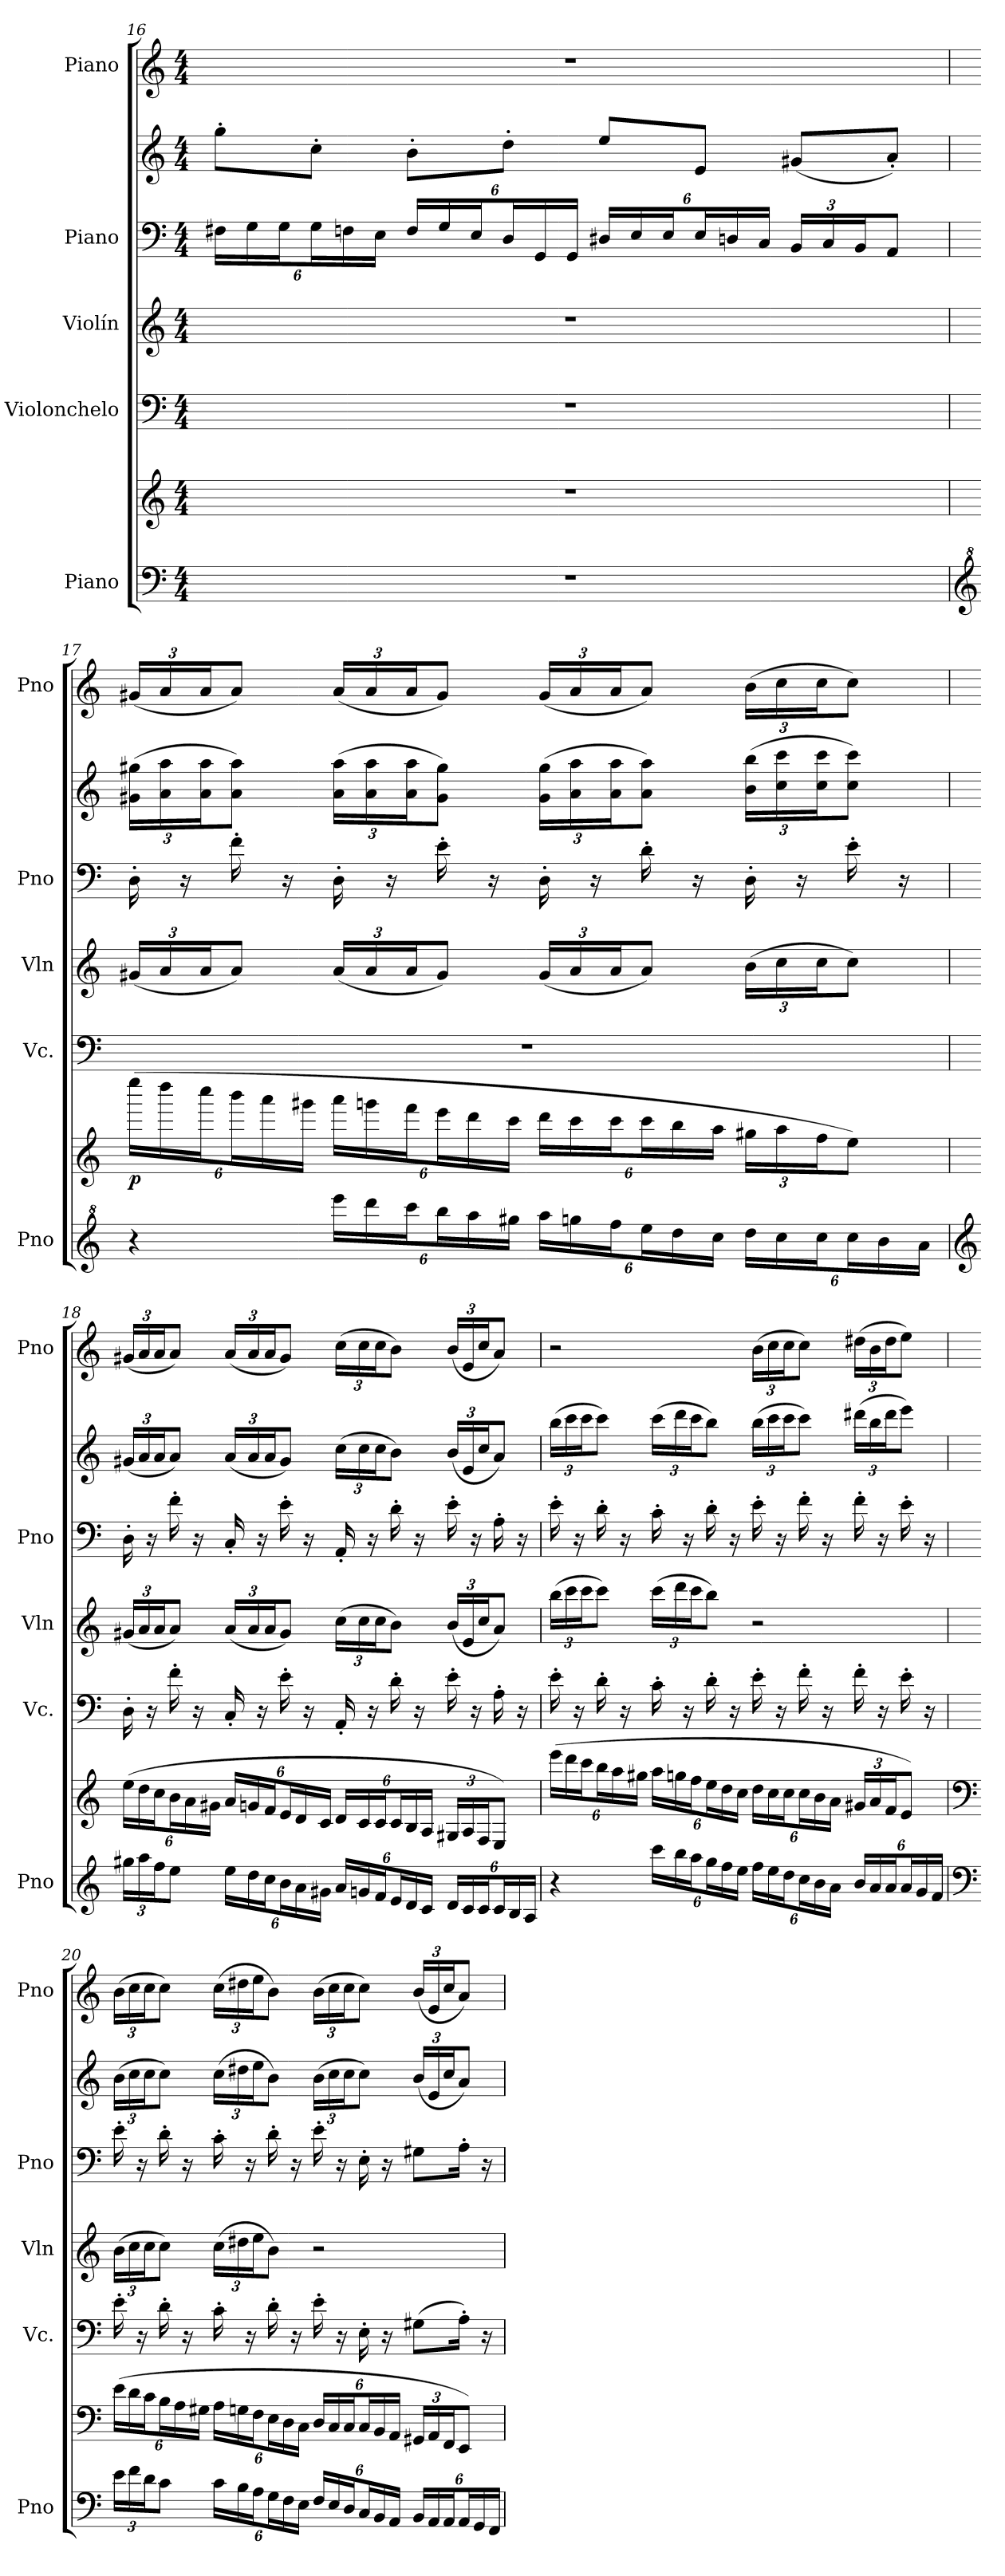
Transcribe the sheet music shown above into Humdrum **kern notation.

**kern	**kern	**dynam	**kern	**kern	**kern	**kern	**kern
*part5	*part5	*part5	*part4	*part3	*part2	*part2	*part1
*staff7	*staff6	*staff6/7	*staff5	*staff4	*staff3	*staff2	*staff1
*I"Piano	*	*	*I"Violonchelo	*I"Violín	*I"Piano	*	*I"Piano
*I'Pno	*	*	*I'Vc.	*I'Vln	*I'Pno	*	*I'Pno
*clefF4	*clefG2	*	*clefF4	*clefG2	*clefF4	*clefG2	*clefG2
*k[]	*k[]	*	*k[]	*k[]	*k[]	*k[]	*k[]
*M4/4	*M4/4	*	*M4/4	*M4/4	*M4/4	*M4/4	*M4/4
*	*	*	*	*	*Xbrackettup	*	*
=16	=16	=16	=16	=16	=16	=16	=16
1r	1r	.	1r	1r	24F#X\LL	8gg'\L	1r
.	.	.	.	.	24G\	.	.
.	.	.	.	.	24G\J	.	.
.	.	.	.	.	24G\L	8cc'\J	.
.	.	.	.	.	24Fn\	.	.
.	.	.	.	.	24E\JJ	.	.
.	.	.	.	.	24F/LL	8b'\L	.
.	.	.	.	.	24G/	.	.
.	.	.	.	.	24E/J	.	.
.	.	.	.	.	24D/L	8dd'\J	.
.	.	.	.	.	24GG/	.	.
.	.	.	.	.	24GG/JJ	.	.
.	.	.	.	.	24D#X/LL	8ee/L	.
.	.	.	.	.	24E/	.	.
.	.	.	.	.	24E/J	.	.
.	.	.	.	.	24E/L	8e/J	.
.	.	.	.	.	24Dn/	.	.
.	.	.	.	.	24C/JJ	.	.
.	.	.	.	.	24BB/LL	(<8g#X/L	.
.	.	.	.	.	24C/	.	.
.	.	.	.	.	24BB/J	.	.
.	.	.	.	.	8AA/J	8a'/J)	.
=17	=17	=17	=17	=17	=17	=17	=17
*clefG^2	*	*	*	*	*	*	*
*	*Xbrackettup	*	*	*Xbrackettup	*	*Xbrackettup	*Xbrackettup
!	!	!LO:DY:b	!	!	!	!	!
4r	(>24eeee\LL	p	1r	(<24g#X/LL	16D'\	(>24g#X\ 24gg#X\LL	(<24g#X/LL
.	24dddd\	.	.	24a/	.	24a\ 24aa\	24a/
.	.	.	.	.	16r	.	.
.	24cccc\J	.	.	24a/J	.	24a\ 24aa\J	24a/J
.	24bbb\L	.	.	8a/J)	16f'\	8a\ 8aa\J)	8a/J)
.	24aaa\	.	.	.	.	.	.
.	.	.	.	.	16r	.	.
.	24ggg#X\JJ	.	.	.	.	.	.
*Xbrackettup	*	*	*	*	*	*	*
24eeee\LL	24aaa\LL	.	.	(<24a/LL	16D'\	(>24a\ 24aa\LL	(<24a/LL
24dddd\	24gggn\	.	.	24a/	.	24a\ 24aa\	24a/
.	.	.	.	.	16r	.	.
24cccc\J	24fff\J	.	.	24a/J	.	24a\ 24aa\J	24a/J
24bbb\L	24eee\L	.	.	8g#/J)	16e'\	8g#\ 8gg#\J)	8g#/J)
24aaa\	24ddd\	.	.	.	.	.	.
.	.	.	.	.	16r	.	.
24ggg#X\JJ	24ccc\JJ	.	.	.	.	.	.
24aaa\LL	24ddd\LL	.	.	(<24g#/LL	16D'\	(>24g#\ 24gg#\LL	(<24g#/LL
24gggn\	24ccc\	.	.	24a/	.	24a\ 24aa\	24a/
.	.	.	.	.	16r	.	.
24fff\J	24ccc\J	.	.	24a/J	.	24a\ 24aa\J	24a/J
24eee\L	24ccc\L	.	.	8a/J)	16d'\	8a\ 8aa\J)	8a/J)
24ddd\	24bb\	.	.	.	.	.	.
.	.	.	.	.	16r	.	.
24ccc\JJ	24aa\JJ	.	.	.	.	.	.
24ddd\LL	24gg#X\LL	.	.	(>24b\LL	16D'\	(>24b\ 24bb\LL	(>24b\LL
24ccc\	24aa\	.	.	24cc\	.	24cc\ 24ccc\	24cc\
.	.	.	.	.	16r	.	.
24ccc\J	24ff\J	.	.	24cc\J	.	24cc\ 24ccc\J	24cc\J
24ccc\L	8ee\J)	.	.	8cc\J)	16e'\	8cc\ 8ccc\J)	8cc\J)
24bb\	.	.	.	.	.	.	.
.	.	.	.	.	16r	.	.
24aa\JJ	.	.	.	.	.	.	.
!!LO:LB:g=z
=18	=18	=18	=18	=18	=18	=18	=18
*clefG2	*	*	*	*	*	*	*
24gg#X\LL	(>24ee\LL	.	16D'\	(<24g#X/LL	16D'\	(<24g#X/LL	(<24g#X/LL
24aa\	24dd\	.	.	24a/	.	24a/	24a/
.	.	.	16r	.	16r	.	.
24ff\J	24cc\J	.	.	24a/J	.	24a/J	24a/J
8ee\J	24b\L	.	16f'\	8a/J)	16f'\	8a/J)	8a/J)
.	24a\	.	.	.	.	.	.
.	.	.	16r	.	16r	.	.
.	24g#X\JJ	.	.	.	.	.	.
24ee\LL	24a/LL	.	16C'/	(<24a/LL	16C'/	(<24a/LL	(<24a/LL
24dd\	24gn/	.	.	24a/	.	24a/	24a/
.	.	.	16r	.	16r	.	.
24cc\J	24f/J	.	.	24a/J	.	24a/J	24a/J
24b\L	24e/L	.	16e'\	8g#/J)	16e'\	8g#/J)	8g#/J)
24a\	24d/	.	.	.	.	.	.
.	.	.	16r	.	16r	.	.
24g#X\JJ	24c/JJ	.	.	.	.	.	.
24a/LL	24d/LL	.	16AA'/	(>24cc\LL	16AA'/	(>24cc\LL	(>24cc\LL
24gn/	24c/	.	.	24cc\	.	24cc\	24cc\
.	.	.	16r	.	16r	.	.
24f/J	24c/J	.	.	24cc\J	.	24cc\J	24cc\J
24e/L	24c/L	.	16d'\	8b\J)	16d'\	8b\J)	8b\J)
24d/	24B/	.	.	.	.	.	.
.	.	.	16r	.	16r	.	.
24c/JJ	24A/JJ	.	.	.	.	.	.
24d/LL	24G#X/LL	.	16e'\	(>24b/LL	16e'\	(>24b/LL	(<24b/LL
24c/	24A/	.	.	24e/	.	24e/	24e/
.	.	.	16r	.	16r	.	.
24c/J	24F/J	.	.	24cc/J	.	24cc/J	24cc/J
24c/L	8E/J)	.	16A'\	8a/J)	16A'\	8a/J)	8a/J)
24B/	.	.	.	.	.	.	.
.	.	.	16r	.	16r	.	.
24A/JJ	.	.	.	.	.	.	.
=19	=19	=19	=19	=19	=19	=19	=19
4r	(>24eee\LL	.	16e'\	(>24bb\LL	16e'\	(>24bb\LL	2r
.	24ddd\	.	.	24ccc\	.	24ccc\	.
.	.	.	16r	.	16r	.	.
.	24ccc\J	.	.	24ccc\J	.	24ccc\J	.
.	24bb\L	.	16d'\	8ccc\J)	16d'\	8ccc\J)	.
.	24aa\	.	.	.	.	.	.
.	.	.	16r	.	16r	.	.
.	24gg#X\JJ	.	.	.	.	.	.
24ccc\LL	24aa\LL	.	16c'\	(>24ccc\LL	16c'\	(>24ccc\LL	.
24bb\	24ggn\	.	.	24ddd\	.	24ddd\	.
.	.	.	16r	.	16r	.	.
24aa\J	24ff\J	.	.	24ccc\J	.	24ccc\J	.
24gg\L	24ee\L	.	16d'\	8bb\J)	16d'\	8bb\J)	.
24ff\	24dd\	.	.	.	.	.	.
.	.	.	16r	.	16r	.	.
24ee\JJ	24cc\JJ	.	.	.	.	.	.
24ff\LL	24dd\LL	.	16e'\	2r	16e'\	(>24bb\LL	(>24b\LL
24ee\	24cc\	.	.	.	.	24ccc\	24cc\
.	.	.	16r	.	16r	.	.
24dd\J	24cc\J	.	.	.	.	24ccc\J	24cc\J
24cc\L	24cc\L	.	16f'\	.	16f'\	8ccc\J)	8cc\J)
24b\	24b\	.	.	.	.	.	.
.	.	.	16r	.	16r	.	.
24a\JJ	24a\JJ	.	.	.	.	.	.
24b/LL	24g#X/LL	.	16f'\	.	16f'\	(>24ddd#X\LL	(>24dd#X\LL
24a/	24a/	.	.	.	.	24bb\	24b\
.	.	.	16r	.	16r	.	.
24a/J	24f/J	.	.	.	.	24ddd#\J	24dd#\J
24a/L	8e/J)	.	16e'\	.	16e'\	8eee\J)	8ee\J)
24g/	.	.	.	.	.	.	.
.	.	.	16r	.	16r	.	.
24f/JJ	.	.	.	.	.	.	.
=20	=20	=20	=20	=20	=20	=20	=20
*clefF4	*clefF4	*	*	*	*	*	*
24e\LL	(>24e\LL	.	16e'\	(>24b\LL	16e'\	(>24b\LL	(>24b\LL
24f\	24d\	.	.	24cc\	.	24cc\	24cc\
.	.	.	16r	.	16r	.	.
24d\J	24c\J	.	.	24cc\J	.	24cc\J	24cc\J
8c\J	24B\L	.	16d'\	8cc\J)	16d'\	8cc\J)	8cc\J)
.	24A\	.	.	.	.	.	.
.	.	.	16r	.	16r	.	.
.	24G#X\JJ	.	.	.	.	.	.
24c\LL	24A\LL	.	16c'\	(>24cc\LL	16c'\	(>24cc\LL	(>24cc\LL
24B\	24Gn\	.	.	24dd#X\	.	24dd#X\	24dd#X\
.	.	.	16r	.	16r	.	.
24A\J	24F\J	.	.	24ee\J	.	24ee\J	24ee\J
24G\L	24E\L	.	16d'\	8b\J)	16d'\	8b\J)	8b\J)
24F\	24D\	.	.	.	.	.	.
.	.	.	16r	.	16r	.	.
24E\JJ	24C\JJ	.	.	.	.	.	.
24F/LL	24D/LL	.	16e'\	2r	16e'\	(>24b\LL	(>24b\LL
24E/	24C/	.	.	.	.	24cc\	24cc\
.	.	.	16r	.	16r	.	.
24D/J	24C/J	.	.	.	.	24cc\J	24cc\J
24C/L	24C/L	.	16E'\	.	16E'\	8cc\J)	8cc\J)
24BB/	24BB/	.	.	.	.	.	.
.	.	.	16r	.	16r	.	.
24AA/JJ	24AA/JJ	.	.	.	.	.	.
24BB/LL	24GG#X/LL	.	(>8G#X\L	.	8G#X\L	(>24b/LL	(<24b/LL
24AA/	24AA/	.	.	.	.	24e/	24e/
24AA/J	24FF/J	.	.	.	.	24cc/J	24cc/J
24AA/L	8EE/J)	.	16A'\Jk)	.	16A'\Jk	8a/J)	8a/J)
24GG/	.	.	.	.	.	.	.
.	.	.	16r	.	16r	.	.
24FF/JJ	.	.	.	.	.	.	.
=	=	=	=	=	=	=	=
*-	*-	*-	*-	*-	*-	*-	*-
